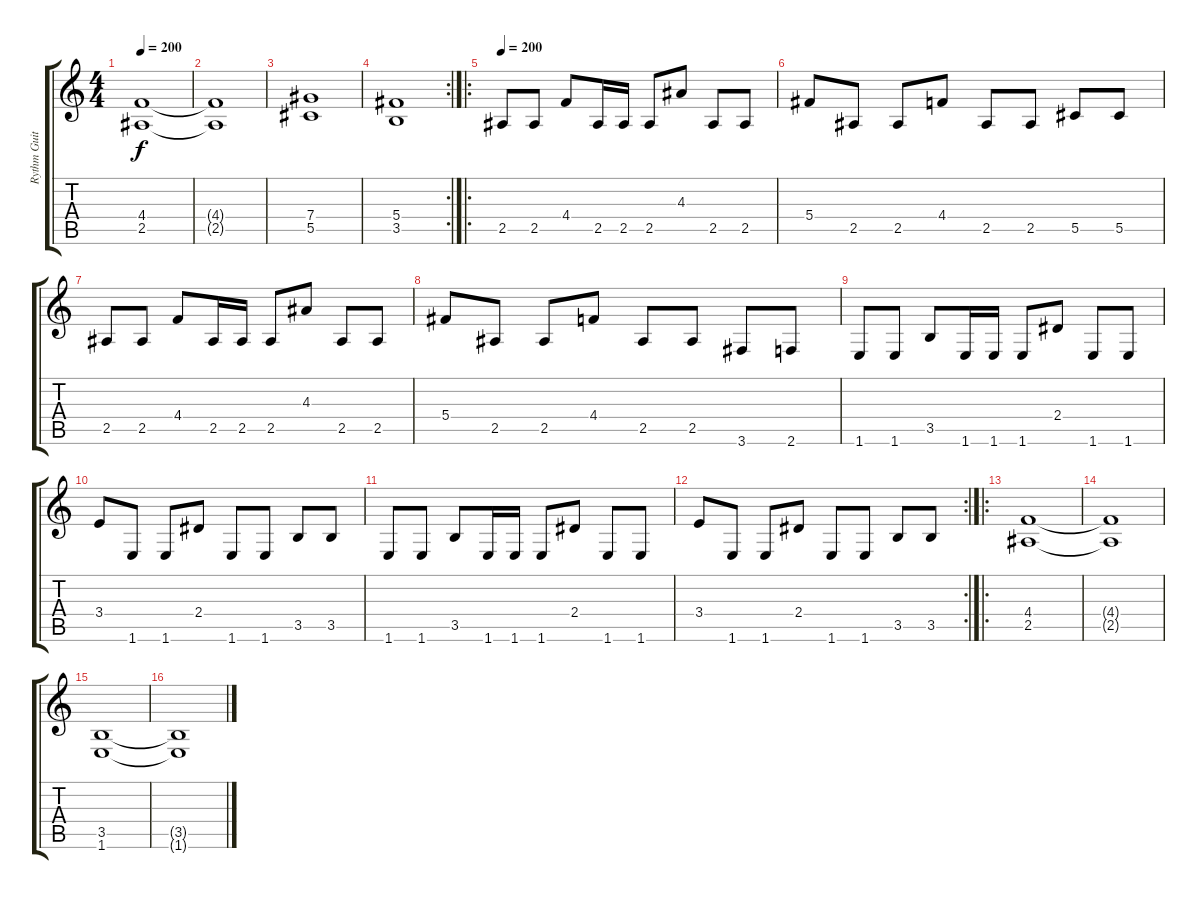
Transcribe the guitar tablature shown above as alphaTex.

\track ("Rythm Guitar" "Rythm Guit") {instrument distortionguitar}
\staff {score tabs}
\tuning (Eb4 Bb3 Gb3 Db3 Ab2 Eb2) {hide}
\ts (4 4)
\tempo 200
\clef g2
\ks c
(4.4 2.5).1{dy f} |
(4.4{t} 2.5{t}).1 |
(7.4 5.5).1 |
\rc 2
(5.4 3.5).1 |
\ro
\tempo 200
2.5.8 2.5.8 4.4.8 2.5.16 2.5.16 2.5.8 4.3.8 2.5.8 2.5.8 |
5.4.8 2.5.8 2.5.8 4.4.8 2.5.8 2.5.8 5.5.8 5.5.8 |
2.5.8 2.5.8 4.4.8 2.5.16 2.5.16 2.5.8 4.3.8 2.5.8 2.5.8 |
5.4.8 2.5.8 2.5.8 4.4.8 2.5.8 2.5.8 3.6.8 2.6.8 |
1.6.8 1.6.8 3.5.8 1.6.16 1.6.16 1.6.8 2.4.8 1.6.8 1.6.8 |
3.4.8 1.6.8 1.6.8 2.4.8 1.6.8 1.6.8 3.5.8 3.5.8 |
1.6.8 1.6.8 3.5.8 1.6.16 1.6.16 1.6.8 2.4.8 1.6.8 1.6.8 |
\rc 2
3.4.8 1.6.8 1.6.8 2.4.8 1.6.8 1.6.8 3.5.8 3.5.8 |
\ro
(4.4 2.5).1 |
(4.4{t} 2.5{t}).1 |
(3.5 1.6).1 |
(3.5{t} 1.6{t}).1
